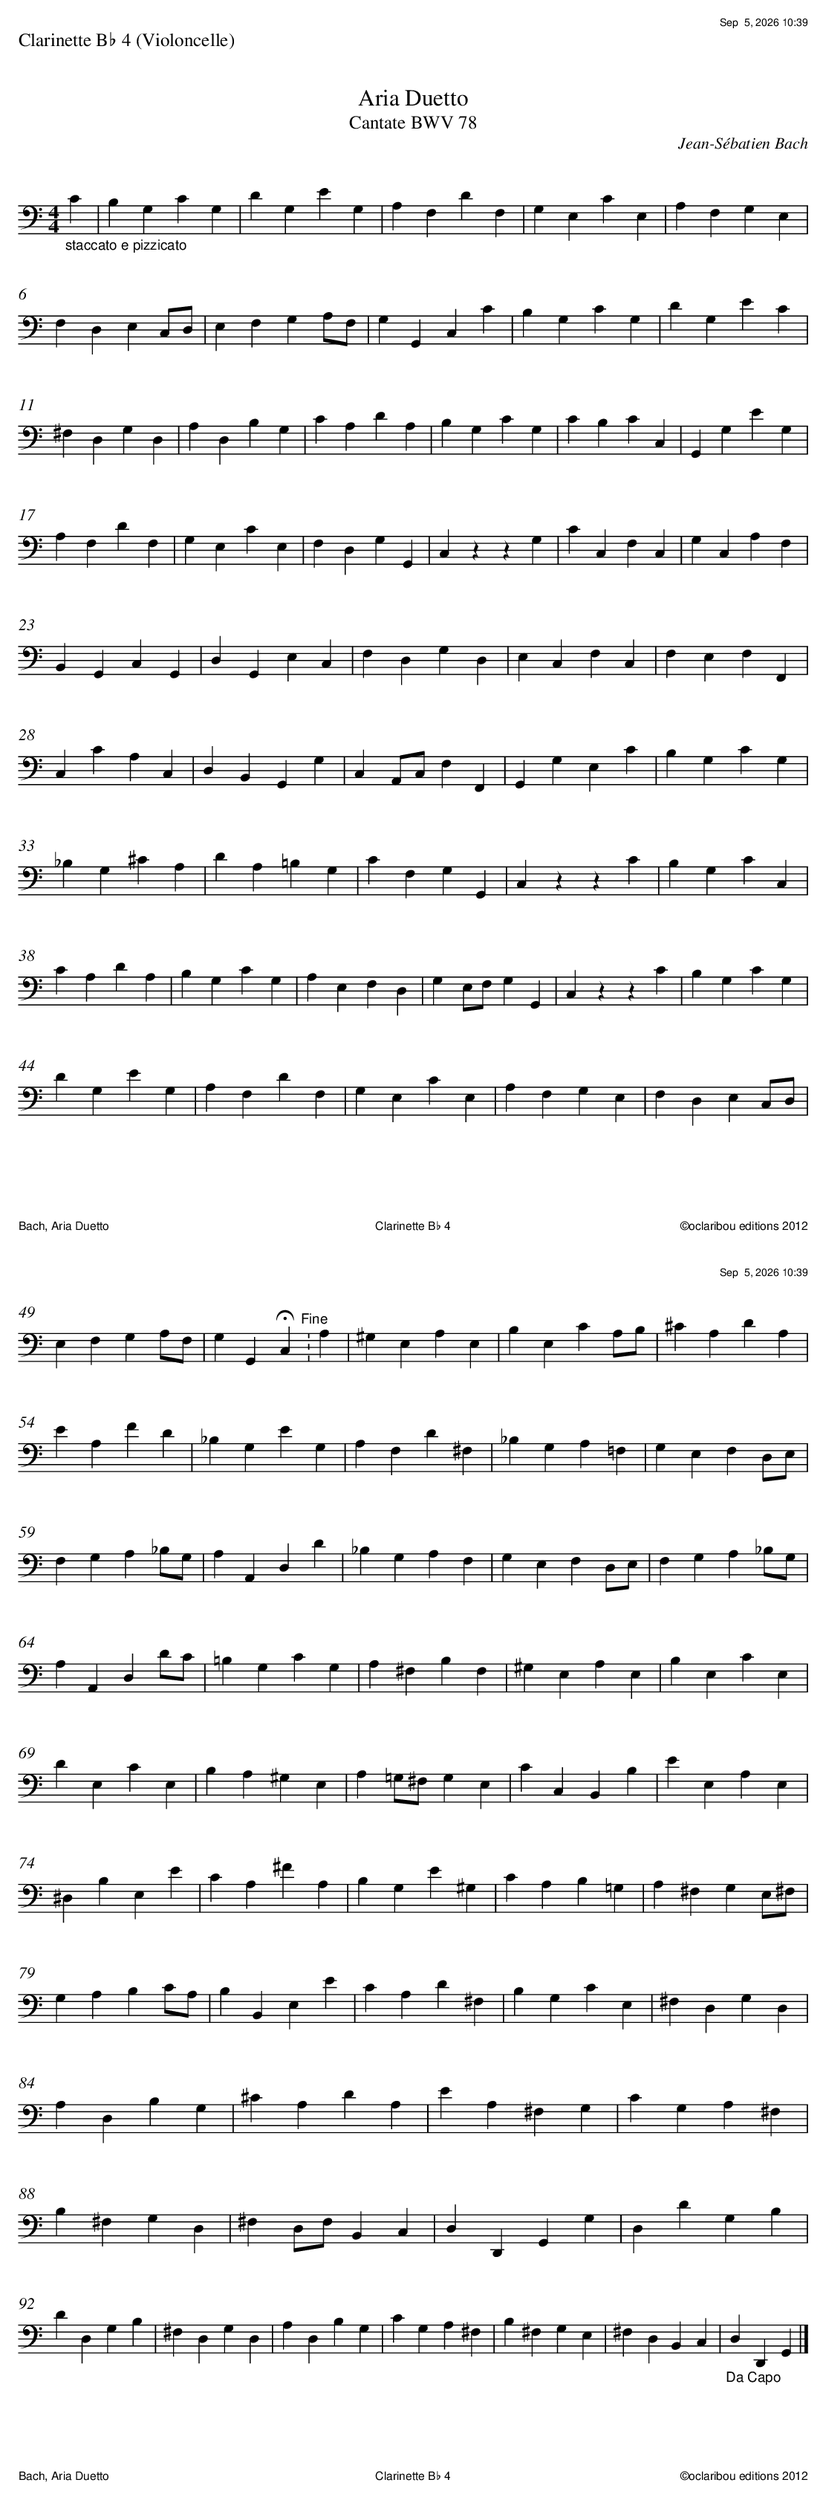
X:1
%%text Clarinette B\002 4 (Violoncelle)
T:Aria Duetto             % title
T:Cantate BWV 78        % sub-title
C:Jean-Sébatien Bach% composer
L:1/8% default note length
M:4/4% time signature
Q:1/4=100
K:Cmaj clef=bass
[V:4] "_staccato e pizzicato"C2 | B,2 G,2 C2 G,2 | D2 G,2 E2 G,2 | A,2 F,2 D2 F,2 | G,2 E,2 C2 E,2 |
[V:4]A,2 F,2 G,2 E,2 | F,2 D,2 E,2 C,D, | E,2 F,2 G,2 A,F, | G,2 G,,2 C,2 C2 | B,2 G,2 C2 G,2 | D2 G,2 E2 C2 |
[V:4]^F,2 D,2 G,2 D,2 | A,2 D,2 B,2 G,2 | C2 A,2 D2 A,2 | B,2 G,2 C2 G,2 | C2 B,2 C2 C,2 |
[V:4]G,,2 G,2 E2 G,2 | A,2 F,2 D2 F,2 | G,2 E,2 C2 E,2 | F,2 D,2 G,2 G,,2 | C,2 z2 z2 G,2 |
[V:4]C2 C,2 F,2 C,2 | G,2 C,2 A,2 F,2 | B,,2 G,,2 C,2 G,,2 | D,2 G,,2 E,2 C,2 | F,2 D,2 G,2 D,2 |
[V:4]E,2 C,2 F,2 C,2 | F,2 E,2 F,2 F,,2 | C,2 C2 A,2 C,2 | D,2 B,,2 G,,2 G,2 | C,2 A,,C, F,2 F,,2 |
[V:4]G,,2 G,2 E,2 C2 | B,2 G,2 C2 G,2 | _B,2 G,2 ^C2 A,2 | D2 A,2 =B,2 G,2 | C2 F,2 G,2 G,,2 |
[V:4]C,2 z2 z2 C2 | B,2 G,2 C2 C,2 | C2 A,2 D2 A,2 | B,2 G,2 C2 G,2 | A,2 E,2 F,2 D,2 |
[V:4] G,2 E,F, G,2 G,,2 | C,2 z2 z2 C2 | B,2 G,2 C2 G,2 | D2 G,2 E2 G,2 | A,2 F,2 D2 F,2 |
[V:4] G,2 E,2 C2 E,2 | A,2 F,2 G,2 E,2 | F,2 D,2 E,2 C,D, | E,2 F,2 G,2 A,F, | G,2 G,,2 +fermata+C,2 "^Fine": A,2 | ^G,2 E,2 A,2 E,2 |
[V:4] B,2 E,2 C2 A,B, | ^C2 A,2 D2 A,2 | E2 A,2 F2 D2 | _B,2 G,2 E2 G,2 | A,2 F,2 D2 ^F,2 |
[V:4] _B,2 G,2 A,2 =F,2 | G,2 E,2 F,2 D,E, | F,2 G,2 A,2 _B,G, | A,2 A,,2 D,2 D2 |
[V:4] _B,2 G,2 A,2 F,2 | G,2 E,2 F,2 D,E, | F,2 G,2 A,2 _B,G, | A,2 A,,2 D,2 DC | =B,2 G,2 C2 G,2 | A,2 ^F,2 B,2 F,2 |
[V:4] ^G,2 E,2 A,2 E,2 | B,2 E,2 C2 E,2 | D2 E,2 C2 E,2 | B,2 A,2 ^G,2 E,2 | A,2 =G,^F, G,2 E,2 |
[V:4] C2 C,2 B,,2 B,2 | E2 E,2 A,2 E,2 | ^D,2 B,2 E,2 E2 | C2 A,2 ^F2 A,2 | B,2 G,2 E2 ^G,2 |
[V:4] C2 A,2 B,2 =G,2 | A,2 ^F,2 G,2 E,^F, | G,2 A,2 B,2 CA, | B,2 B,,2 E,2 E2 |
[V:4] C2 A,2 D2 ^F,2 | B,2 G,2 C2 E,2 | ^F,2 D,2 G,2 D,2 | A,2 D,2 B,2 G,2 | ^C2 A,2 D2 A,2 |
[V:4] E2 A,2 ^F,2 G,2 | C2 G,2 A,2 ^F,2 | B,2 ^F,2 G,2 D,2 | ^F,2 D,F, B,,2 C,2 |
[V:4] D,2 D,,2 G,,2 G,2 | D,2 D2 G,2 B,2 | D2 D,2 G,2 B,2 | ^F,2 D,2 G,2 D,2 |
[V:4] A,2 D,2 B,2 G,2 | C2 G,2 A,2 ^F,2 | B,2 ^F,2 G,2 E,2 | ^F,2 D,2 B,,2 C,2 | "_Da Capo"D,2 D,,2 G,,2 |]
